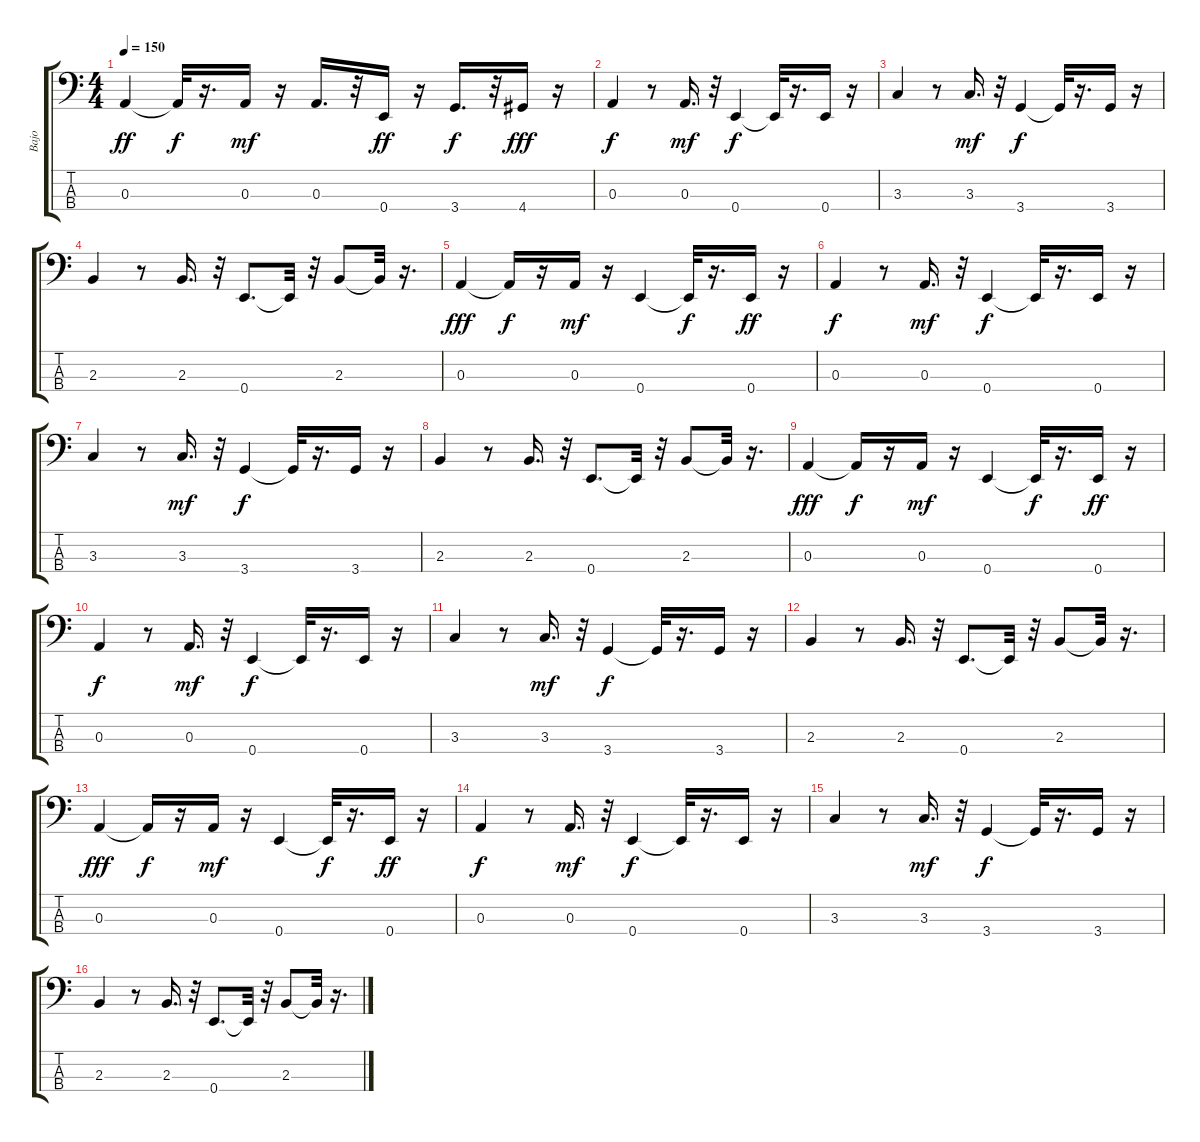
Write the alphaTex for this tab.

\track ("Bajo" "Bajo") {instrument electricbassfinger}
\staff {score tabs}
\tuning (G2 D2 A1 E1) {hide}
\ts (4 4)
\tempo 150
\clef f4
\ks c
0.3.4{dy ff} 0.3{t}.32{dy f} r.16{d} 0.3.16{dy mf} r.16 0.3.16{d} r.32 0.4.16{dy ff} r.16 3.4.16{d dy f} r.32 4.4.16{dy fff} r.16 |
0.3.4{dy f} r.8 0.3.16{d dy mf} r.32 0.4.4{dy f} 0.4{t}.32 r.16{d} 0.4.16 r.16 |
3.3.4 r.8 3.3.16{d dy mf} r.32 3.4.4{dy f} 3.4{t}.32 r.16{d} 3.4.16 r.16 |
2.3.4 r.8 2.3.16{d} r.32 0.4.8{d} 0.4{t}.32 r.32 2.3.8 2.3{t}.32 r.16{d} |
0.3.4{dy fff} 0.3{t}.16{dy f} r.16 0.3.16{dy mf} r.16 0.4.4 0.4{t}.32{dy f} r.16{d} 0.4.16{dy ff} r.16 |
0.3.4{dy f} r.8 0.3.16{d dy mf} r.32 0.4.4{dy f} 0.4{t}.32 r.16{d} 0.4.16 r.16 |
3.3.4 r.8 3.3.16{d dy mf} r.32 3.4.4{dy f} 3.4{t}.32 r.16{d} 3.4.16 r.16 |
2.3.4 r.8 2.3.16{d} r.32 0.4.8{d} 0.4{t}.32 r.32 2.3.8 2.3{t}.32 r.16{d} |
0.3.4{dy fff} 0.3{t}.16{dy f} r.16 0.3.16{dy mf} r.16 0.4.4 0.4{t}.32{dy f} r.16{d} 0.4.16{dy ff} r.16 |
0.3.4{dy f} r.8 0.3.16{d dy mf} r.32 0.4.4{dy f} 0.4{t}.32 r.16{d} 0.4.16 r.16 |
3.3.4 r.8 3.3.16{d dy mf} r.32 3.4.4{dy f} 3.4{t}.32 r.16{d} 3.4.16 r.16 |
2.3.4 r.8 2.3.16{d} r.32 0.4.8{d} 0.4{t}.32 r.32 2.3.8 2.3{t}.32 r.16{d} |
0.3.4{dy fff} 0.3{t}.16{dy f} r.16 0.3.16{dy mf} r.16 0.4.4 0.4{t}.32{dy f} r.16{d} 0.4.16{dy ff} r.16 |
0.3.4{dy f} r.8 0.3.16{d dy mf} r.32 0.4.4{dy f} 0.4{t}.32 r.16{d} 0.4.16 r.16 |
3.3.4 r.8 3.3.16{d dy mf} r.32 3.4.4{dy f} 3.4{t}.32 r.16{d} 3.4.16 r.16 |
2.3.4 r.8 2.3.16{d} r.32 0.4.8{d} 0.4{t}.32 r.32 2.3.8 2.3{t}.32 r.16{d}
